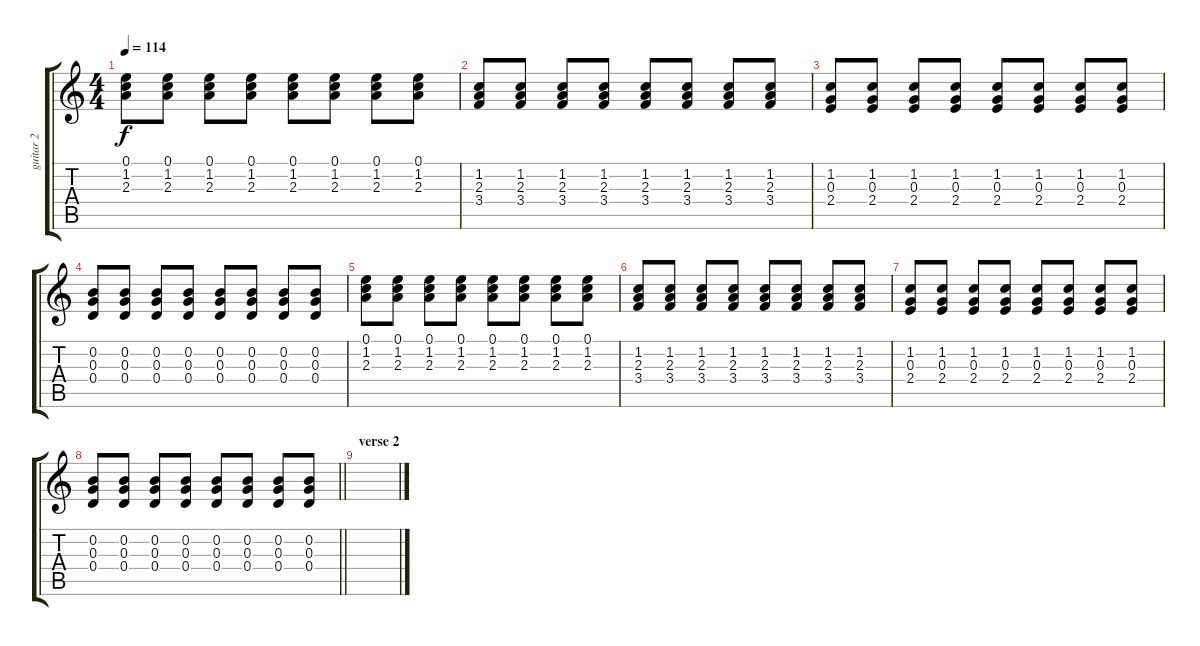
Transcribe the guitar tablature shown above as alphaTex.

\track ("guitar 2" "guitar 2") {instrument electricguitarjazz}
\staff {score tabs}
\tuning (E4 B3 G3 D3 A2 E2) {hide}
\ts (4 4)
\tempo 114
\clef g2
\ks c
(0.1 1.2 2.3).8{dy f} (0.1 1.2 2.3).8 (0.1 1.2 2.3).8 (0.1 1.2 2.3).8 (0.1 1.2 2.3).8 (0.1 1.2 2.3).8 (0.1 1.2 2.3).8 (0.1 1.2 2.3).8 |
(1.2 2.3 3.4).8 (1.2 2.3 3.4).8 (1.2 2.3 3.4).8 (1.2 2.3 3.4).8 (1.2 2.3 3.4).8 (1.2 2.3 3.4).8 (1.2 2.3 3.4).8 (1.2 2.3 3.4).8 |
(1.2 0.3 2.4).8 (1.2 0.3 2.4).8 (1.2 0.3 2.4).8 (1.2 0.3 2.4).8 (1.2 0.3 2.4).8 (1.2 0.3 2.4).8 (1.2 0.3 2.4).8 (1.2 0.3 2.4).8 |
(0.2 0.3 0.4).8 (0.2 0.3 0.4).8 (0.2 0.3 0.4).8 (0.2 0.3 0.4).8 (0.2 0.3 0.4).8 (0.2 0.3 0.4).8 (0.2 0.3 0.4).8 (0.2 0.3 0.4).8 |
(0.1 1.2 2.3).8 (0.1 1.2 2.3).8 (0.1 1.2 2.3).8 (0.1 1.2 2.3).8 (0.1 1.2 2.3).8 (0.1 1.2 2.3).8 (0.1 1.2 2.3).8 (0.1 1.2 2.3).8 |
(1.2 2.3 3.4).8 (1.2 2.3 3.4).8 (1.2 2.3 3.4).8 (1.2 2.3 3.4).8 (1.2 2.3 3.4).8 (1.2 2.3 3.4).8 (1.2 2.3 3.4).8 (1.2 2.3 3.4).8 |
(1.2 0.3 2.4).8 (1.2 0.3 2.4).8 (1.2 0.3 2.4).8 (1.2 0.3 2.4).8 (1.2 0.3 2.4).8 (1.2 0.3 2.4).8 (1.2 0.3 2.4).8 (1.2 0.3 2.4).8 |
\barLineRight lightlight
(0.2 0.3 0.4).8 (0.2 0.3 0.4).8 (0.2 0.3 0.4).8 (0.2 0.3 0.4).8 (0.2 0.3 0.4).8 (0.2 0.3 0.4).8 (0.2 0.3 0.4).8 (0.2 0.3 0.4).8 |
\section ("" "verse 2")
